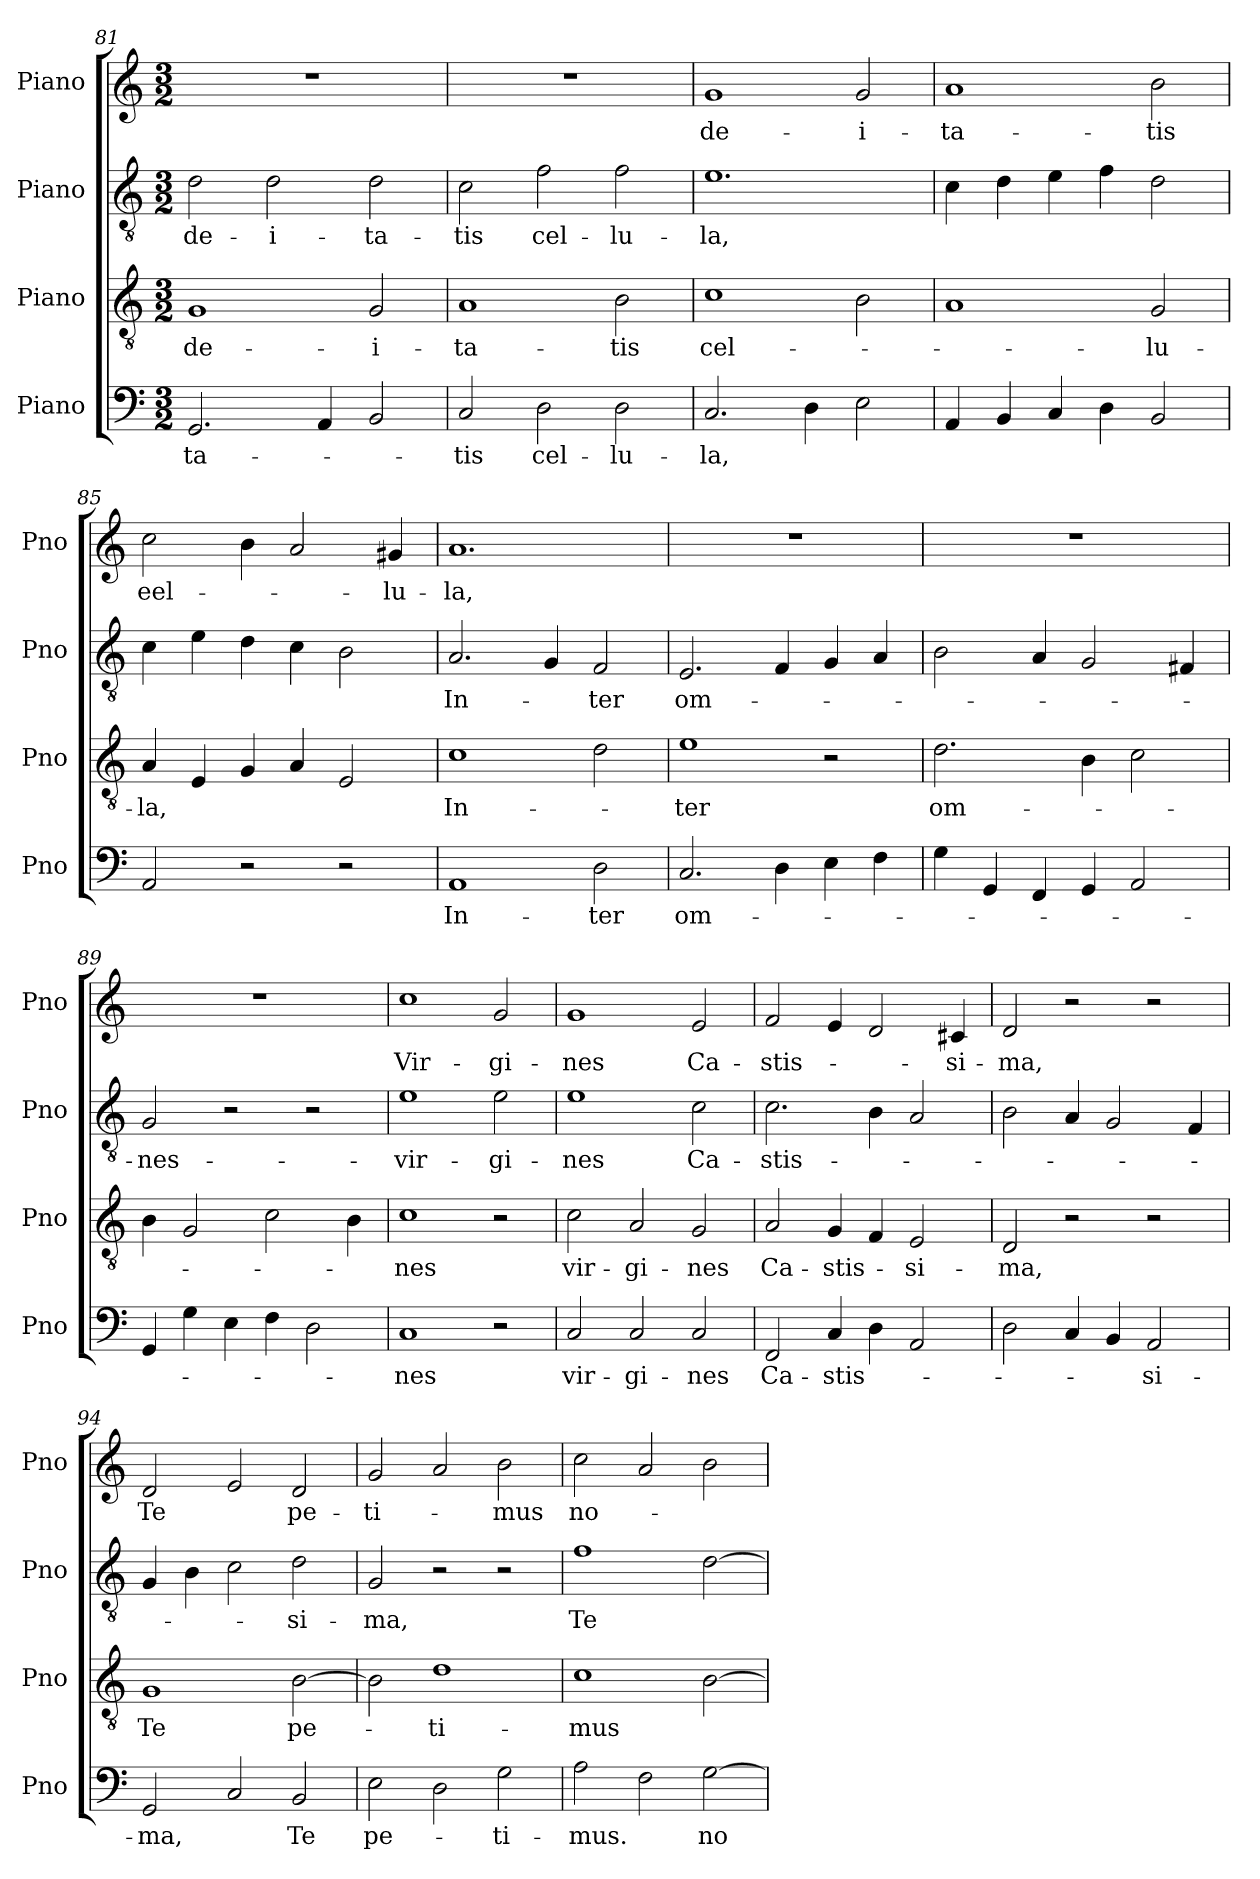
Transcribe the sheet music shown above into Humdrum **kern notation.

**kern	**text	**kern	**text	**kern	**text	**kern	**text
*part4	*part4	*part3	*part3	*part2	*part2	*part1	*part1
*staff4	*staff4	*staff3	*staff3	*staff2	*staff2	*staff1	*staff1
*I"Piano	*	*I"Piano	*	*I"Piano	*	*I"Piano	*
*I'Pno	*	*I'Pno	*	*I'Pno	*	*I'Pno	*
*clefF4	*	*clefGv2	*	*clefGv2	*	*clefG2	*
*k[]	*	*k[]	*	*k[]	*	*k[]	*
*M3/2	*	*M3/2	*	*M3/2	*	*M3/2	*
=81	=81	=81	=81	=81	=81	=81	=81
2.GG/	-ta-	1G	de-	2d\	de-	1.r	.
.	.	.	.	2d\	-i-	.	.
4AA/	.	.	.	.	.	.	.
2BB/	.	2G/	-i-	2d\	-ta-	.	.
=82	=82	=82	=82	=82	=82	=82	=82
2C/	-tis	1A	-ta-	2c\	-tis	1.r	.
2D\	cel-	.	.	2f\	cel-	.	.
2D\	-lu-	2B\	-tis	2f\	-lu-	.	.
!!LO:LB:g=z
=83	=83	=83	=83	=83	=83	=83	=83
2.C/	-la,	1c	cel-	1.e	-la,	1g	de-
4D\	.	.	.	.	.	.	.
2E\	.	2B\	.	.	.	2g/	-i-
=84	=84	=84	=84	=84	=84	=84	=84
4AA/	.	1A	.	4c\	.	1a	-ta-
4BB/	.	.	.	4d\	.	.	.
4C/	.	.	.	4e\	.	.	.
4D\	.	.	.	4f\	.	.	.
2BB/	.	2G/	-lu-	2d\	.	2b\	-tis
=85	=85	=85	=85	=85	=85	=85	=85
2AA/	.	4A/	-la,	4c\	.	2cc\	eel-
.	.	4E/	.	4e\	.	.	.
2r	.	4G/	.	4d\	.	4b\	.
.	.	4A/	.	4c\	.	2a/	.
2r	.	2E/	.	2B\	.	.	.
.	.	.	.	.	.	4g#X/	-lu-
=86	=86	=86	=86	=86	=86	=86	=86
1AA	In-	1c	In-	2.A/	In-	1.a	-la,
.	.	.	.	4G/	.	.	.
2D\	-ter	2d\	.	2F/	-ter	.	.
=87	=87	=87	=87	=87	=87	=87	=87
2.C/	om-	1e	-ter	2.E/	om-	1.r	.
4D\	.	.	.	4F/	.	.	.
4E\	.	2r	.	4G/	.	.	.
4F\	.	.	.	4A/	.	.	.
=88	=88	=88	=88	=88	=88	=88	=88
4G\	.	2.d\	om-	2B\	.	1.r	.
4GG/	.	.	.	.	.	.	.
4FF/	.	.	.	4A/	.	.	.
4GG/	.	4B\	.	2G/	.	.	.
2AA/	.	2c\	.	.	.	.	.
.	.	.	.	4F#X/	.	.	.
!!LO:LB:g=z
=89	=89	=89	=89	=89	=89	=89	=89
4GG/	.	4B\	.	2G/	-nes-	1.r	.
4G\	.	2G/	.	.	.	.	.
4E\	.	.	.	2r	.	.	.
4F\	.	2c\	.	.	.	.	.
2D\	.	.	.	2r	.	.	.
.	.	4B\	.	.	.	.	.
=90	=90	=90	=90	=90	=90	=90	=90
1C	-nes	1c	-nes	1e	-vir-	1cc	Vir-
2r	.	2r	.	2e\	-gi-	2g/	-gi-
=91	=91	=91	=91	=91	=91	=91	=91
2C/	vir-	2c\	vir-	1e	-nes	1g	-nes
2C/	-gi-	2A/	-gi-	.	.	.	.
2C/	-nes	2G/	-nes	2c\	Ca-	2e/	Ca-
=92	=92	=92	=92	=92	=92	=92	=92
2FF/	Ca-	2A/	Ca-	2.c\	-stis-	2f/	-stis-
4C/	-stis-	4G/	-stis-	.	.	4e/	.
4D\	.	4F/	.	4B\	.	2d/	.
2AA/	.	2E/	-si-	2A/	.	.	.
.	.	.	.	.	.	4c#X/	-si-
=93	=93	=93	=93	=93	=93	=93	=93
2D\	.	2D/	-ma,	2B\	.	2d/	-ma,
4C/	.	2r	.	4A/	.	2r	.
4BB/	.	.	.	2G/	.	.	.
2AA/	-si-	2r	.	.	.	2r	.
.	.	.	.	4F/	.	.	.
=94	=94	=94	=94	=94	=94	=94	=94
2GG/	-ma,	1G	Te	4G/	.	2d/	Te
.	.	.	.	4B\	.	.	.
2C/	.	.	.	2c\	.	2e/	.
2BB/	Te	[2B\	pe-	2d\	-si-	2d/	pe-
!!LO:PB:g=z
=95	=95	=95	=95	=95	=95	=95	=95
2E\	-pe-	2B\]	.	2G/	-ma,	2g/	-ti-
2D\	.	1d	-ti-	2r	.	2a/	.
2G\	-ti-	.	.	2r	.	2b\	-mus
=96	=96	=96	=96	=96	=96	=96	=96
2A\	-mus.	1c	-mus	1f	Te	2cc\	no-
2F\	.	.	.	.	.	2a/	.
[2G\	-no-	[2B\	.	[2d\	.	2b\	.
=	=	=	=	=	=	=	=
*-	*-	*-	*-	*-	*-	*-	*-
